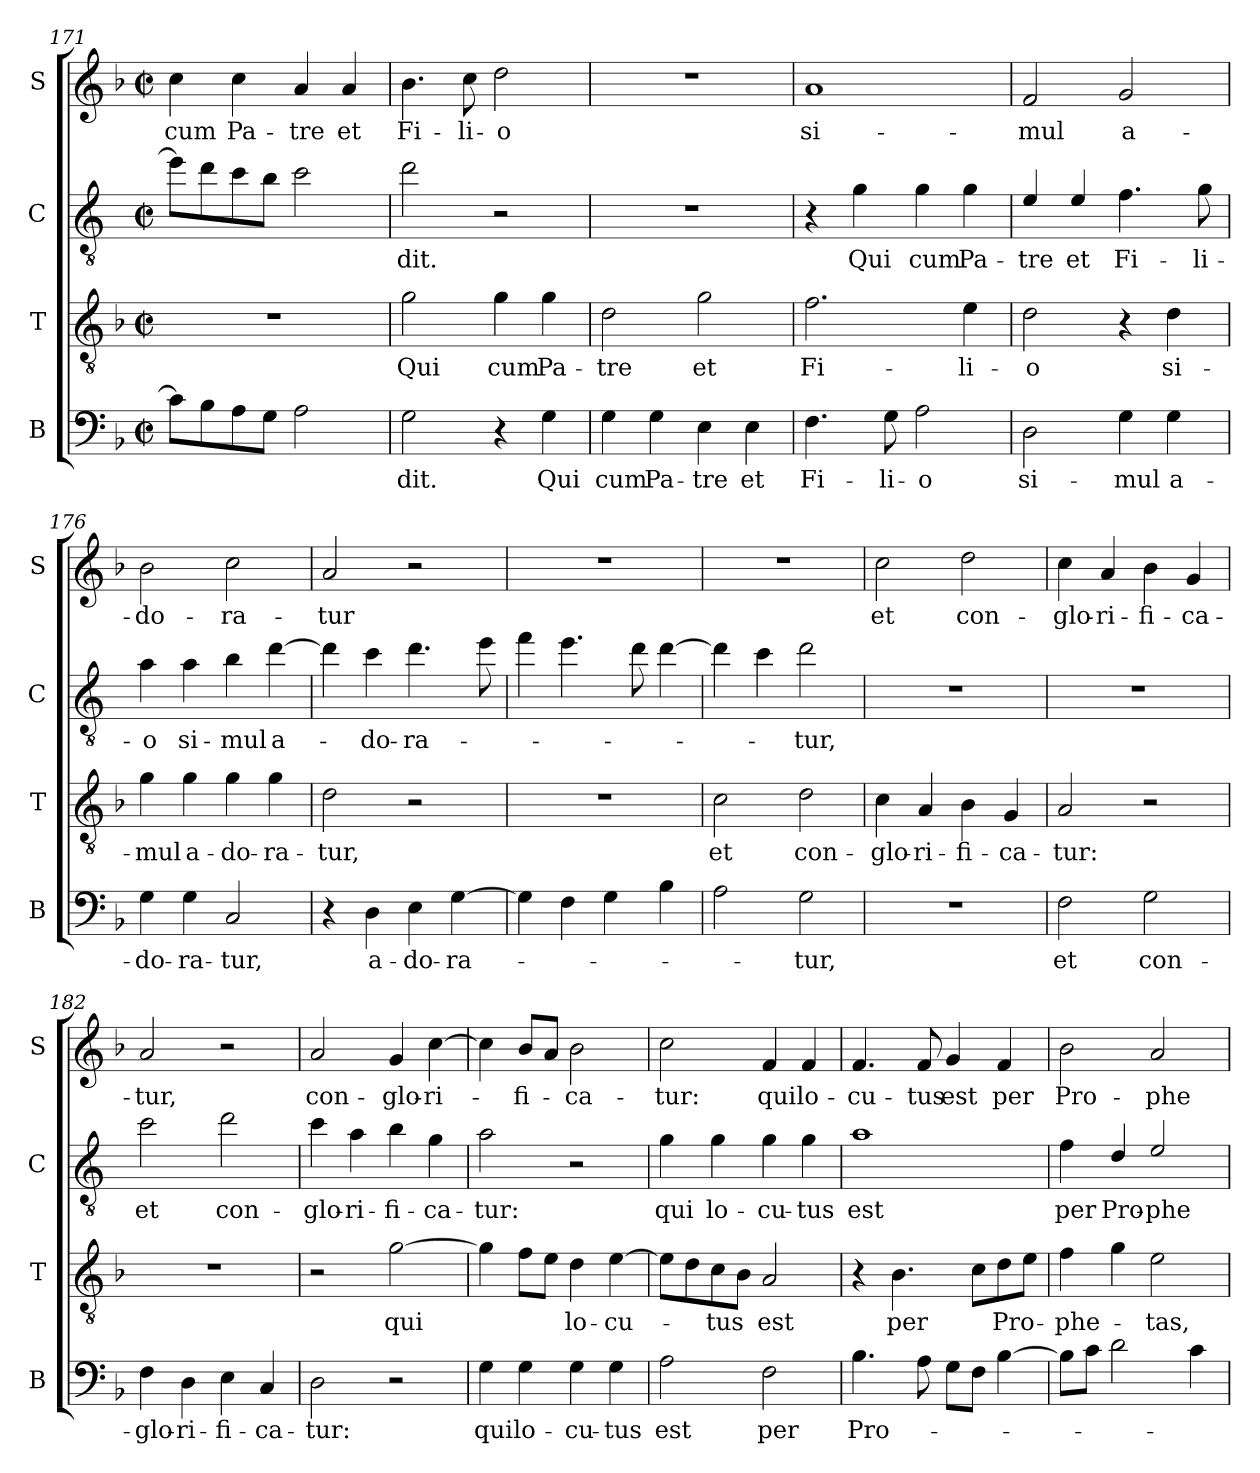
**kern	**text	**kern	**text	**kern	**text	**kern	**text
*part4	*part4	*part3	*part3	*part2	*part2	*part1	*part1
*staff4	*staff4	*staff3	*staff3	*staff2	*staff2	*staff1	*staff1
*I"B	*	*I"T	*	*I"C	*	*I"S	*
*I'B	*	*I'T	*	*I'C	*	*I'S	*
*clefF4	*	*clefGv2	*	*clefGv2	*	*clefG2	*
*	*	*	*	*ITrd4c7	*	*	*
*k[b-]	*	*k[b-]	*	*k[b-]	*	*k[b-]	*
*M2/2	*	*M2/2	*	*M2/2	*	*M2/2	*
*met(c|)	*	*met(c|)	*	*met(c|)	*	*met(c|)	*
=171	=171	=171	=171	=171	=171	=171	=171
!	!	!	!	!	!	!	!LO:LY:b
8c\L]	.	1r	.	8a\L]	.	4cc\	cum
8B-\	.	.	.	8g\	.	.	.
!	!	!	!	!	!	!	!LO:LY:b
8A\	.	.	.	8f\	.	4cc\	Pa-
8G\J	.	.	.	8e\J	.	.	.
!	!	!	!	!	!	!	!LO:LY:b
2A\	.	.	.	2f\	.	4a/	-tre
!	!	!	!	!	!	!	!LO:LY:b
.	.	.	.	.	.	4a/	et
=172	=172	=172	=172	=172	=172	=172	=172
!	!LO:LY:b	!	!LO:LY:b	!	!LO:LY:b	!	!LO:LY:b
2G\	-dit.	2g\	Qui	2g\	-dit.	4.b-\	Fi-
!	!	!	!	!	!	!	!LO:LY:b
.	.	.	.	.	.	8cc\	-li-
!	!	!	!LO:LY:b	!	!	!	!LO:LY:b
4r	.	4g\	cum	2r	.	2dd\	-o
!	!LO:LY:b	!	!LO:LY:b	!	!	!	!
4G\	Qui	4g\	Pa-	.	.	.	.
=173	=173	=173	=173	=173	=173	=173	=173
!	!LO:LY:b	!	!LO:LY:b	!	!	!	!
4G\	cum	2d\	-tre	1r	.	1r	.
!	!LO:LY:b	!	!	!	!	!	!
4G\	Pa-	.	.	.	.	.	.
!	!LO:LY:b	!	!LO:LY:b	!	!	!	!
4E\	-tre	2g\	et	.	.	.	.
!	!LO:LY:b	!	!	!	!	!	!
4E\	et	.	.	.	.	.	.
=174	=174	=174	=174	=174	=174	=174	=174
!	!LO:LY:b	!	!LO:LY:b	!	!	!	!LO:LY:b
4.F\	Fi-	2.f\	Fi-	4r	.	1a	si-
!	!	!	!	!	!LO:LY:b	!	!
.	.	.	.	4c\	Qui	.	.
!	!LO:LY:b	!	!	!	!	!	!
8G\	-li-	.	.	.	.	.	.
!	!LO:LY:b	!	!	!	!LO:LY:b	!	!
2A\	-o	.	.	4c\	cum	.	.
!	!	!	!LO:LY:b	!	!LO:LY:b	!	!
.	.	4e\	-li-	4c\	Pa-	.	.
!!LO:LB:g=z
=175	=175	=175	=175	=175	=175	=175	=175
!	!LO:LY:b	!	!LO:LY:b	!	!LO:LY:b	!	!LO:LY:b
2D\	si-	2d\	-o	4A/	-tre	2f/	-mul
!	!	!	!	!	!LO:LY:b	!	!
.	.	.	.	4A/	et	.	.
!	!LO:LY:b	!	!	!	!LO:LY:b	!	!LO:LY:b
4G\	-mul	4r	.	4.B-\	Fi-	2g/	a-
!	!LO:LY:b	!	!LO:LY:b	!	!	!	!
4G\	a-	4d\	si-	.	.	.	.
!	!	!	!	!	!LO:LY:b	!	!
.	.	.	.	8c\	-li-	.	.
=176	=176	=176	=176	=176	=176	=176	=176
!	!LO:LY:b	!	!LO:LY:b	!	!LO:LY:b	!	!LO:LY:b
4G\	-do-	4g\	-mul	4d\	-o	2b-\	-do-
!	!LO:LY:b	!	!LO:LY:b	!	!LO:LY:b	!	!
4G\	-ra-	4g\	a-	4d\	si-	.	.
!	!LO:LY:b	!	!LO:LY:b	!	!LO:LY:b	!	!LO:LY:b
2C/	-tur,	4g\	-do-	4e\	-mul	2cc\	-ra-
!	!	!	!LO:LY:b	!	!LO:LY:b	!	!
.	.	4g\	-ra-	[4g\	a-	.	.
=177	=177	=177	=177	=177	=177	=177	=177
!	!	!	!LO:LY:b	!	!	!	!LO:LY:b
4r	.	2d\	-tur,	4g\]	.	2a/	-tur
!	!LO:LY:b	!	!	!	!LO:LY:b	!	!
4D\	a-	.	.	4f\	-do-	.	.
!	!LO:LY:b	!	!	!	!LO:LY:b	!	!
4E\	-do-	2r	.	4.g\	-ra-	2r	.
!	!LO:LY:b	!	!	!	!	!	!
[4G\	-ra-	.	.	.	.	.	.
.	.	.	.	8a\	.	.	.
=178	=178	=178	=178	=178	=178	=178	=178
4G\]	.	1r	.	4b-\	.	1r	.
4F\	.	.	.	4.a\	.	.	.
4G\	.	.	.	.	.	.	.
.	.	.	.	8g\	.	.	.
4B-\	.	.	.	[4g\	.	.	.
=179	=179	=179	=179	=179	=179	=179	=179
!	!	!	!LO:LY:b	!	!	!	!
2A\	.	2c\	et	4g\]	.	1r	.
.	.	.	.	4f\	.	.	.
!	!LO:LY:b	!	!LO:LY:b	!	!LO:LY:b	!	!
2G\	-tur,	2d\	con-	2g\	-tur,	.	.
=180	=180	=180	=180	=180	=180	=180	=180
!	!	!	!LO:LY:b	!	!	!	!LO:LY:b
1r	.	4c\	-glo-	1r	.	2cc\	et
!	!	!	!LO:LY:b	!	!	!	!
.	.	4A/	-ri-	.	.	.	.
!	!	!	!LO:LY:b	!	!	!	!LO:LY:b
.	.	4B-\	-fi-	.	.	2dd\	con-
!	!	!	!LO:LY:b	!	!	!	!
.	.	4G/	-ca-	.	.	.	.
!!LO:PB:g=z
=181	=181	=181	=181	=181	=181	=181	=181
!	!LO:LY:b	!	!LO:LY:b	!	!	!	!LO:LY:b
2F\	et	2A/	-tur:	1r	.	4cc\	-glo-
!	!	!	!	!	!	!	!LO:LY:b
.	.	.	.	.	.	4a/	-ri-
!	!LO:LY:b	!	!	!	!	!	!LO:LY:b
2G\	con-	2r	.	.	.	4b-\	-fi-
!	!	!	!	!	!	!	!LO:LY:b
.	.	.	.	.	.	4g/	-ca-
=182	=182	=182	=182	=182	=182	=182	=182
!	!LO:LY:b	!	!	!	!LO:LY:b	!	!LO:LY:b
4F\	-glo-	1r	.	2f\	et	2a/	-tur,
!	!LO:LY:b	!	!	!	!	!	!
4D\	-ri-	.	.	.	.	.	.
!	!LO:LY:b	!	!	!	!LO:LY:b	!	!
4E\	-fi-	.	.	2g\	con-	2r	.
!	!LO:LY:b	!	!	!	!	!	!
4C/	-ca-	.	.	.	.	.	.
=183	=183	=183	=183	=183	=183	=183	=183
!	!LO:LY:b	!	!	!	!LO:LY:b	!	!LO:LY:b
2D\	-tur:	2r	.	4f\	-glo-	2a/	con-
!	!	!	!	!	!LO:LY:b	!	!
.	.	.	.	4d\	-ri-	.	.
!	!	!	!LO:LY:b	!	!LO:LY:b	!	!LO:LY:b
2r	.	[2g\	qui	4e\	-fi-	4g/	-glo-
!	!	!	!	!	!LO:LY:b	!	!LO:LY:b
.	.	.	.	4c\	-ca-	[4cc\	-ri-
=184	=184	=184	=184	=184	=184	=184	=184
!	!LO:LY:b	!	!	!	!LO:LY:b	!	!
4G\	qui	4g\]	.	2d\	-tur:	4cc\]	.
!	!LO:LY:b	!	!	!	!	!	!LO:LY:b
4G\	lo-	8f\L	.	.	.	8b-/L	-fi-
.	.	8e\J	.	.	.	8a/J	.
!	!LO:LY:b	!	!LO:LY:b	!	!	!	!LO:LY:b
4G\	-cu-	4d\	lo-	2r	.	2b-\	-ca-
!	!LO:LY:b	!	!LO:LY:b	!	!	!	!
4G\	-tus	[4e\	-cu-	.	.	.	.
=185	=185	=185	=185	=185	=185	=185	=185
!	!LO:LY:b	!	!	!	!LO:LY:b	!	!LO:LY:b
2A\	est	8e\L]	.	4c\	qui	2cc\	-tur:
.	.	8d\	.	.	.	.	.
!	!	!	!LO:LY:b	!	!LO:LY:b	!	!
.	.	8c\	-tus	4c\	lo-	.	.
.	.	8B-\J	.	.	.	.	.
!	!LO:LY:b	!	!LO:LY:b	!	!LO:LY:b	!	!LO:LY:b
2F\	per	2A/	est	4c\	-cu-	4f/	qui
!	!	!	!	!	!LO:LY:b	!	!LO:LY:b
.	.	.	.	4c\	-tus	4f/	lo-
!!LO:LB:g=z
=186	=186	=186	=186	=186	=186	=186	=186
!	!LO:LY:b	!	!	!	!LO:LY:b	!	!LO:LY:b
4.B-\	Pro-	4r	.	1d	est	4.f/	-cu-
!	!	!	!LO:LY:b	!	!	!	!
.	.	4.B-\	per	.	.	.	.
!	!	!	!	!	!	!	!LO:LY:b
8A\	.	.	.	.	.	8f/	-tus
!	!	!	!	!	!	!	!LO:LY:b
8G\L	.	.	.	.	.	4g/	est
8F\J	.	8c\L	.	.	.	.	.
!	!	!	!LO:LY:b	!	!	!	!LO:LY:b
[4B-\	.	8d\	Pro-	.	.	4f/	per
.	.	8e\J	.	.	.	.	.
=187	=187	=187	=187	=187	=187	=187	=187
!	!	!	!LO:LY:b	!	!LO:LY:b	!	!LO:LY:b
8B-\L]	.	4f\	-phe-	4B-\	per	2b-\	Pro-
8c\J	.	.	.	.	.	.	.
!	!	!	!	!	!LO:LY:b	!	!
2d\	.	4g\	.	4G/	Pro-	.	.
!	!	!	!LO:LY:b	!	!LO:LY:b	!	!LO:LY:b
.	.	2e\	-tas,	2A/	-phe-	2a/	-phe-
4c\	.	.	.	.	.	.	.
=	=	=	=	=	=	=	=
*-	*-	*-	*-	*-	*-	*-	*-
